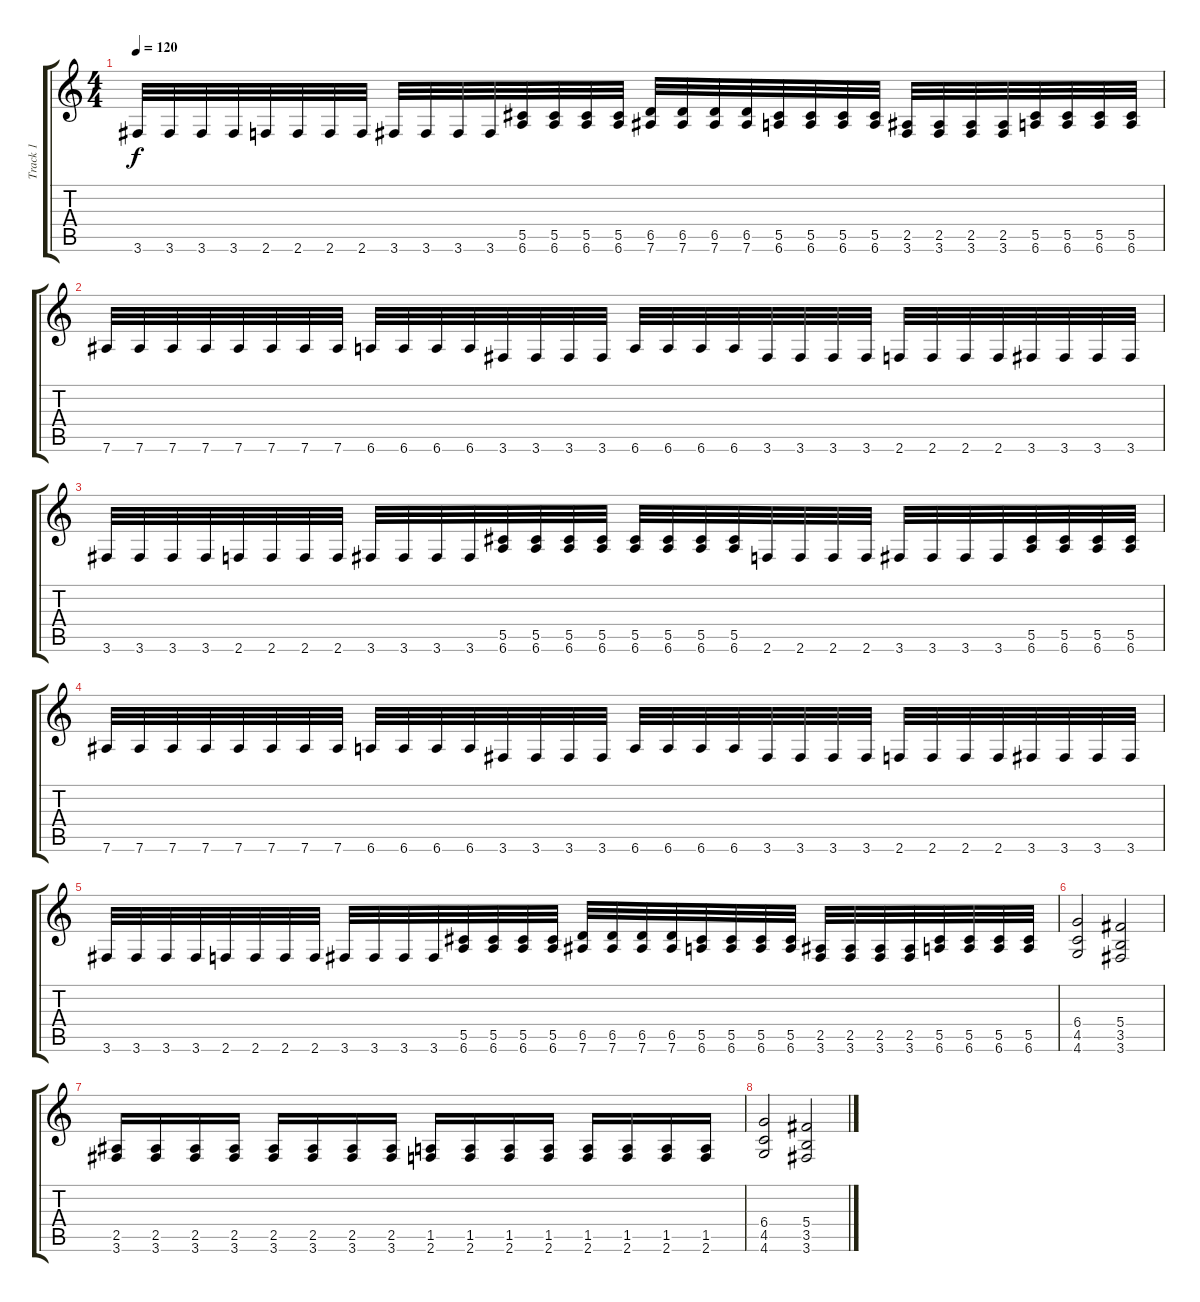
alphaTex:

\track ("Track 1" "Track 1") {instrument distortionguitar}
\staff {score tabs}
\tuning (Eb4 Bb3 Gb3 Db3 Ab2 Eb2) {hide}
\ts (4 4)
\tempo 120
\clef g2
\ks c
3.6.32{dy f} 3.6.32 3.6.32 3.6.32 2.6.32 2.6.32 2.6.32 2.6.32 3.6.32 3.6.32 3.6.32 3.6.32 (5.5 6.6).32 (5.5 6.6).32 (5.5 6.6).32 (5.5 6.6).32 (6.5 7.6).32 (6.5 7.6).32 (6.5 7.6).32 (6.5 7.6).32 (5.5 6.6).32 (5.5 6.6).32 (5.5 6.6).32 (5.5 6.6).32 (2.5 3.6).32 (2.5 3.6).32 (2.5 3.6).32 (2.5 3.6).32 (5.5 6.6).32 (5.5 6.6).32 (5.5 6.6).32 (5.5 6.6).32 |
7.6.32 7.6.32 7.6.32 7.6.32 7.6.32 7.6.32 7.6.32 7.6.32 6.6.32 6.6.32 6.6.32 6.6.32 3.6.32 3.6.32 3.6.32 3.6.32 6.6.32 6.6.32 6.6.32 6.6.32 3.6.32 3.6.32 3.6.32 3.6.32 2.6.32 2.6.32 2.6.32 2.6.32 3.6.32 3.6.32 3.6.32 3.6.32 |
3.6.32 3.6.32 3.6.32 3.6.32 2.6.32 2.6.32 2.6.32 2.6.32 3.6.32 3.6.32 3.6.32 3.6.32 (5.5 6.6).32 (5.5 6.6).32 (5.5 6.6).32 (5.5 6.6).32 (5.5 6.6).32 (5.5 6.6).32 (5.5 6.6).32 (5.5 6.6).32 2.6.32 2.6.32 2.6.32 2.6.32 3.6.32 3.6.32 3.6.32 3.6.32 (5.5 6.6).32 (5.5 6.6).32 (5.5 6.6).32 (5.5 6.6).32 |
7.6.32 7.6.32 7.6.32 7.6.32 7.6.32 7.6.32 7.6.32 7.6.32 6.6.32 6.6.32 6.6.32 6.6.32 3.6.32 3.6.32 3.6.32 3.6.32 6.6.32 6.6.32 6.6.32 6.6.32 3.6.32 3.6.32 3.6.32 3.6.32 2.6.32 2.6.32 2.6.32 2.6.32 3.6.32 3.6.32 3.6.32 3.6.32 |
3.6.32 3.6.32 3.6.32 3.6.32 2.6.32 2.6.32 2.6.32 2.6.32 3.6.32 3.6.32 3.6.32 3.6.32 (5.5 6.6).32 (5.5 6.6).32 (5.5 6.6).32 (5.5 6.6).32 (6.5 7.6).32 (6.5 7.6).32 (6.5 7.6).32 (6.5 7.6).32 (5.5 6.6).32 (5.5 6.6).32 (5.5 6.6).32 (5.5 6.6).32 (2.5 3.6).32 (2.5 3.6).32 (2.5 3.6).32 (2.5 3.6).32 (5.5 6.6).32 (5.5 6.6).32 (5.5 6.6).32 (5.5 6.6).32 |
(6.4 4.5 4.6).2 (5.4 3.5 3.6).2 |
(2.5 3.6).16 (2.5 3.6).16 (2.5 3.6).16 (2.5 3.6).16 (2.5 3.6).16 (2.5 3.6).16 (2.5 3.6).16 (2.5 3.6).16 (1.5 2.6).16 (1.5 2.6).16 (1.5 2.6).16 (1.5 2.6).16 (1.5 2.6).16 (1.5 2.6).16 (1.5 2.6).16 (1.5 2.6).16 |
(6.4 4.5 4.6).2 (5.4 3.5 3.6).2
